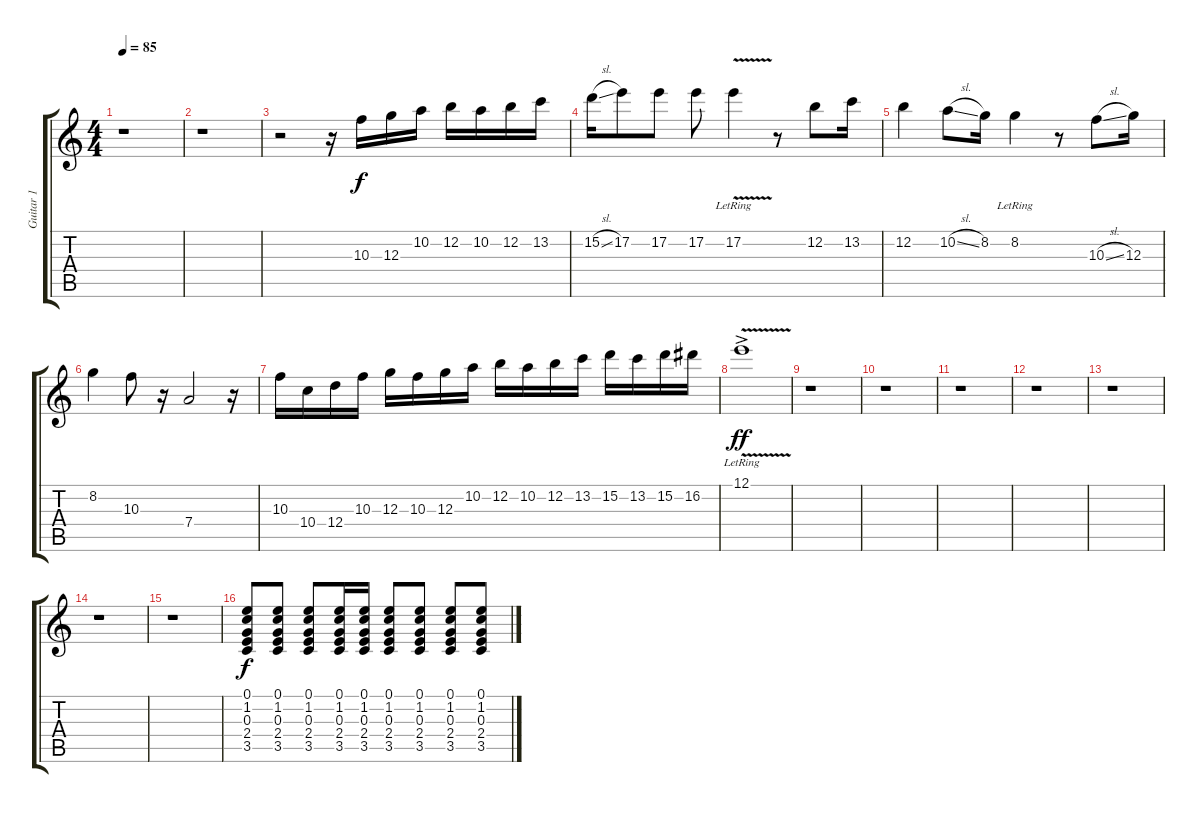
\track ("Guitar 1" "Guitar 1") {instrument acousticguitarsteel}
\staff {score tabs}
\tuning (E4 B3 G3 D3 A2 E2) {hide}
\ts (4 4)
\tempo 85
\clef g2
\ks c
r.1{dy f} |
r.1 |
r.2{volume 14} r.16 10.3.16 12.3.16 10.2.16 12.2.16 10.2.16 12.2.16 13.2.16 |
15.2{sl}.16 17.2.8 17.2.8 17.2.8 17.2{v lr}.4 r.8 12.2.8 13.2.16 |
12.2.4 10.2{sl}.8 8.2.16 8.2{lr}.4 r.8 10.3{sl}.8 12.3.16 |
8.2.4 10.3.8 r.16 7.4.2 r.16 |
10.3.16 10.4.16 12.4.16 10.3.16 12.3.16 10.3.16 12.3.16 10.2.16 12.2.16 10.2.16 12.2.16 13.2.16 15.2.16 13.2.16 15.2.16 16.2.16 |
12.1{v ac lr}.1{dy ff} |
r.1 |
r.1 |
r.1 |
r.1 |
r.1 |
r.1 |
r.1 |
(0.1 1.2 0.3 2.4 3.5).8{dy f volume 10} (0.1 1.2 0.3 2.4 3.5).8 (0.1 1.2 0.3 2.4 3.5).8 (0.1 1.2 0.3 2.4 3.5).16 (0.1 1.2 0.3 2.4 3.5).16 (0.1 1.2 0.3 2.4 3.5).8 (0.1 1.2 0.3 2.4 3.5).8 (0.1 1.2 0.3 2.4 3.5).8 (0.1 1.2 0.3 2.4 3.5).8
